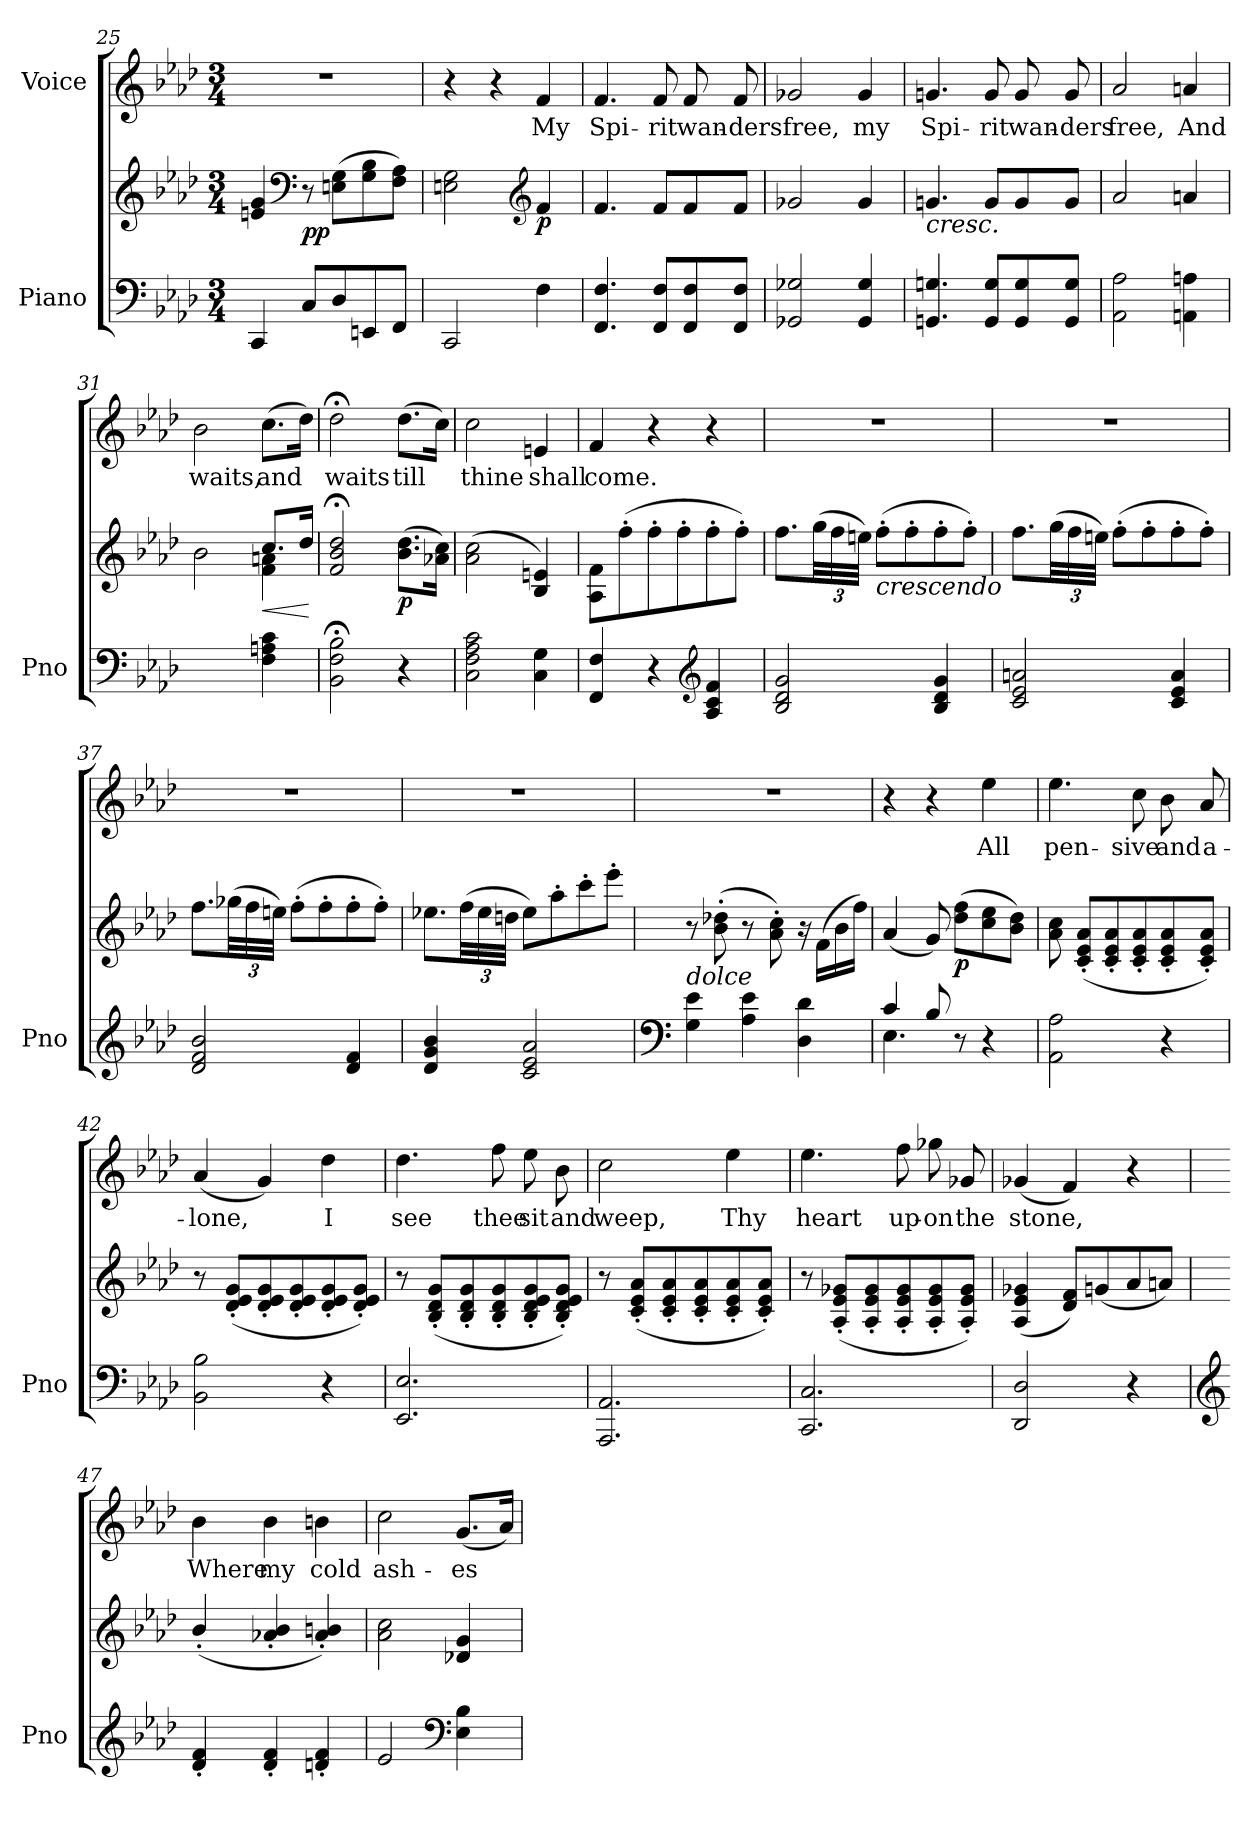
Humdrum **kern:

**kern	**kern	**dynam	**kern	**text
*part2	*part2	*part2	*part1	*part1
*staff3	*staff2	*staff2/3	*staff1	*staff1
*I"Piano	*	*	*I"Voice	*
*I'Pno	*	*	*	*
*clefF4	*clefG2	*	*clefG2	*
*k[b-e-a-d-]	*k[b-e-a-d-]	*	*k[b-e-a-d-]	*
*M3/4	*M3/4	*	*M3/4	*
=25	=25	=25	=25	=25
4CC/	4en/ 4g/	.	2.r	.
*	*clefF4	*	*	*
!	!	!LO:DY:b	!	!
8C/L	8r	pp	.	.
8D-/	(8En\ 8G\L	.	.	.
8EEn/	8G\ 8B-\	.	.	.
8FF/J	8F\ 8A-\J)	.	.	.
=26	=26	=26	=26	=26
2CC/	2En\ 2G\	.	4r	.
.	.	.	4r	.
*	*clefG2	*	*	*
!	!	!LO:DY:b	!	!LO:LY:b
4F\	4f/	p	4f/	My
!!LO:LB:g=z
=27	=27	=27	=27	=27
!	!	!	!	!LO:LY:b
4.FF/ 4.F/	4.f/	.	4.f/	Spi-
!	!	!	!	!LO:LY:b
8FF/ 8F/L	8f/L	.	8f/	-rit
!	!	!	!	!LO:LY:b
8FF/ 8F/	8f/	.	8f/	wan-
!	!	!	!	!LO:LY:b
8FF/ 8F/J	8f/J	.	8f/	-ders
=28	=28	=28	=28	=28
!	!	!	!	!LO:LY:b
2GG-X/ 2G-X/	2g-X/	.	2g-X/	free,
!	!	!	!	!LO:LY:b
4GG-/ 4G-/	4g-/	.	4g-/	my
=29	=29	=29	=29	=29
!	!LO:TX:b:i:t=cresc.	!	!	!
!	!	!	!	!LO:LY:b
4.GGn/ 4.Gn/	4.gn/	.	4.gn/	Spi-
!	!	!	!	!LO:LY:b
8GG/ 8G/L	8g/L	.	8g/	-rit
!	!	!	!	!LO:LY:b
8GG/ 8G/	8g/	.	8g/	wan-
!	!	!	!	!LO:LY:b
8GG/ 8G/J	8g/J	.	8g/	-ders
=30	=30	=30	=30	=30
!	!	!	!	!LO:LY:b
2AA-\ 2A-\	2a-/	.	2a-/	free,
!	!	!	!	!LO:LY:b
4AAn\ 4An\	4an/	.	4an/	And
=31	=31	=31	=31	=31
*	*^	*	*	*
*	*	*^	*	*	*
!	!	!	!	!	!	!LO:LY:b
2ryy	2ryy	2ryy	2b-\	.	2b-\	waits,
!	!	!	!	!LO:HP:b	!	!LO:LY:b
4F\ 4An\ 4c\	8.cc/L	4f\ 4an\	4ryy	<	(8.cc\L	and
.	16dd-/Jk	.	.	.	16dd-\Jk)	.
*	*v	*v	*v	*	*	*
.	.	[	.	.
=32	=32	=32	=32	=32
!	!	!	!	!LO:LY:b
2BB-\;< 2F\;< 2B-\;<	2f/;< 2b-/;< 2dd-/;<	.	2dd-;<\	waits
!	!	!LO:DY:b	!	!LO:LY:b
4r	(8.b-\ 8.dd-\L	p	(8.dd-\L	till
.	16a-X\ 16cc\Jk)	.	16cc\Jk)	.
!!LO:LB:g=z
=33	=33	=33	=33	=33
!	!	!	!	!LO:LY:b
2C\ 2F\ 2A-\ 2c\	(2a-\ 2cc\	.	2cc\	thine
!	!	!	!	!LO:LY:b
4C\ 4G\	4B-/ 4en/)	.	4en/	shall
=34	=34	=34	=34	=34
!	!	!	!	!LO:LY:b
4FF/ 4F/	8A-\ 8f\L	.	4f/	come.
.	(8ff'\	.	.	.
4r	8ff'\	.	4r	.
.	8ff'\	.	.	.
*clefG2	*	*	*	*
4A-/ 4c/ 4f/	8ff'\	.	4r	.
.	8ff'\J)	.	.	.
=35	=35	=35	=35	=35
2B-/ 2d-/ 2g/	8.ff\L	.	2.r	.
*	*Xbrackettup	*	*	*
.	(48gg\LL	.	.	.
.	48ff\	.	.	.
.	48een\JJJ)	.	.	.
!	!LO:TX:b:i:t=crescendo	!	!	!
.	(8ff'\L	.	.	.
.	8ff'\	.	.	.
4B-/ 4d-/ 4g/	8ff'\	.	.	.
.	8ff'\J)	.	.	.
=36	=36	=36	=36	=36
2c/ 2e-/ 2an/	8.ff\L	.	2.r	.
.	(48gg\LL	.	.	.
.	48ff\	.	.	.
.	48een\JJJ)	.	.	.
.	(8ff'\L	.	.	.
.	8ff'\	.	.	.
4c/ 4e-/ 4a/	8ff'\	.	.	.
.	8ff'\J)	.	.	.
!!LO:PB:g=z
=37	=37	=37	=37	=37
2d-/ 2f/ 2b-/	8.ff\L	.	2.r	.
.	(48gg-X\LL	.	.	.
.	48ff\	.	.	.
.	48een\JJJ)	.	.	.
.	(8ff'\L	.	.	.
.	8ff'\	.	.	.
4d-/ 4f/	8ff'\	.	.	.
.	8ff'\J)	.	.	.
!!LO:PB:g=z
=38	=38	=38	=38	=38
4d-/ 4g/ 4b-/	8.ee-X\L	.	2.r	.
.	(48ff\LL	.	.	.
.	48ee-\	.	.	.
.	48ddn\JJJ	.	.	.
2c/ 2e-/ 2a-/	8ee-\L)	.	.	.
.	8aa-'\	.	.	.
.	8ccc'\	.	.	.
.	8eee-'\J	.	.	.
=39	=39	=39	=39	=39
*clefF4	*	*	*	*
!	!LO:TX:b:i:t=dolce	!	!	!
4G\ 4e-\	8r	.	2.r	.
.	(8b-\' 8dd-X\'	.	.	.
4A-\ 4e-\	8r	.	.	.
.	8a-\' 8cc\')	.	.	.
4D-\ 4d-\	16r	.	.	.
.	(16f\LL	.	.	.
.	16b-\	.	.	.
.	16ff\JJ)	.	.	.
=40	=40	=40	=40	=40
*^	*	*	*	*
4c/	4.E-\	(4a-/	.	4r	.
8B-/	.	8g/)	.	4r	.
!	!	!	!LO:DY:b	!	!
8r	8ryy	(8dd-\ 8ff\L	p	.	.
!	!	!	!	!	!LO:LY:b
4r	4ryy	8cc\ 8ee-\	.	4ee-\	All
.	.	8b-\ 8dd-\J)	.	.	.
*v	*v	*	*	*	*
=41	=41	=41	=41	=41
!	!	!	!	!LO:LY:b
2AA-\ 2A-\	8a-\ 8cc\	.	4.ee-\	pen-
.	(8c/' 8e-/' 8a-/'L	.	.	.
.	8c/' 8e-/' 8a-/'	.	.	.
!	!	!	!	!LO:LY:b
.	8c/' 8e-/' 8a-/'	.	8cc\	-sive
!	!	!	!	!LO:LY:b
4r	8c/' 8e-/' 8a-/'	.	8b-\	and
!	!	!	!	!LO:LY:b
.	8c/' 8e-/' 8a-/'J)	.	8a-/	a-
!!LO:LB:g=z
=42	=42	=42	=42	=42
!	!	!	!	!LO:LY:b
2BB-\ 2B-\	8r	.	(4a-/	-lone,
.	(8d-/' 8e-/' 8g/'L	.	.	.
.	8d-/' 8e-/' 8g/'	.	4g/)	.
.	8d-/' 8e-/' 8g/'	.	.	.
!	!	!	!	!LO:LY:b
4r	8d-/' 8e-/' 8g/'	.	4dd-\	I
.	8d-/' 8e-/' 8g/'J)	.	.	.
!!LO:LB:g=z
=43	=43	=43	=43	=43
!	!	!	!	!LO:LY:b
2.EE-/ 2.E-/	8r	.	4.dd-\	see
.	(8B-/' 8d-/' 8g/'L	.	.	.
.	8B-/' 8d-/' 8g/'	.	.	.
!	!	!	!	!LO:LY:b
.	8B-/' 8d-/' 8g/'	.	8ff\	thee
!	!	!	!	!LO:LY:b
.	8B-/' 8d-/' 8e-/' 8g/'	.	8ee-\	sit
!	!	!	!	!LO:LY:b
.	8B-/' 8d-/' 8e-/' 8g/'J)	.	8b-\	and
=44	=44	=44	=44	=44
!	!	!	!	!LO:LY:b
2.AAA-/ 2.AA-/	8r	.	2cc\	weep,
.	(8c/' 8e-/' 8a-/'L	.	.	.
.	8c/' 8e-/' 8a-/'	.	.	.
.	8c/' 8e-/' 8a-/'	.	.	.
!	!	!	!	!LO:LY:b
.	8c/' 8e-/' 8a-/'	.	4ee-\	Thy
.	8c/' 8e-/' 8a-/'J)	.	.	.
=45	=45	=45	=45	=45
!	!	!	!	!LO:LY:b
2.CC/ 2.C/	8r	.	4.ee-\	heart
.	(8A-/' 8e-/' 8g-X/'L	.	.	.
.	8A-/' 8e-/' 8g-/'	.	.	.
!	!	!	!	!LO:LY:b
.	8A-/' 8e-/' 8g-/'	.	8ff\	up-
!	!	!	!	!LO:LY:b
.	8A-/' 8e-/' 8g-/'	.	8gg-X\	-on
!	!	!	!	!LO:LY:b
.	8A-/' 8e-/' 8g-/'J)	.	8g-X/	the
=46	=46	=46	=46	=46
!	!	!	!	!LO:LY:b
2DD-/ 2D-/	(4A-/ 4e-/ 4g-X/	.	(4g-X/	stone,
.	8d-/ 8f/L)	.	4f/)	.
.	(8gn/	.	.	.
4r	8a-/	.	4r	.
.	8an/J)	.	.	.
=47	=47	=47	=47	=47
*clefG2	*	*	*	*
!	!	!	!	!LO:LY:b
4d-/' 4f/'	(<4b-'</	.	4b-\	Where
!	!	!	!	!LO:LY:b
4d-/' 4f/'	4a-X/' 4b-/'	.	4b-\	my
!	!	!	!	!LO:LY:b
4dn/' 4f/'	4a-/' 4bn/')	.	4bn\	cold
!!LO:LB:g=z
=48	=48	=48	=48	=48
!	!	!	!	!LO:LY:b
2e-/	2a-\ 2cc\	.	2cc\	ash-
*clefF4	*	*	*	*
!	!	!	!	!LO:LY:b
4E-\ 4B-\	4d-X/ 4g/	.	(8.g/L	-es
.	.	.	16a-/Jk)	.
=	=	=	=	=
*-	*-	*-	*-	*-
